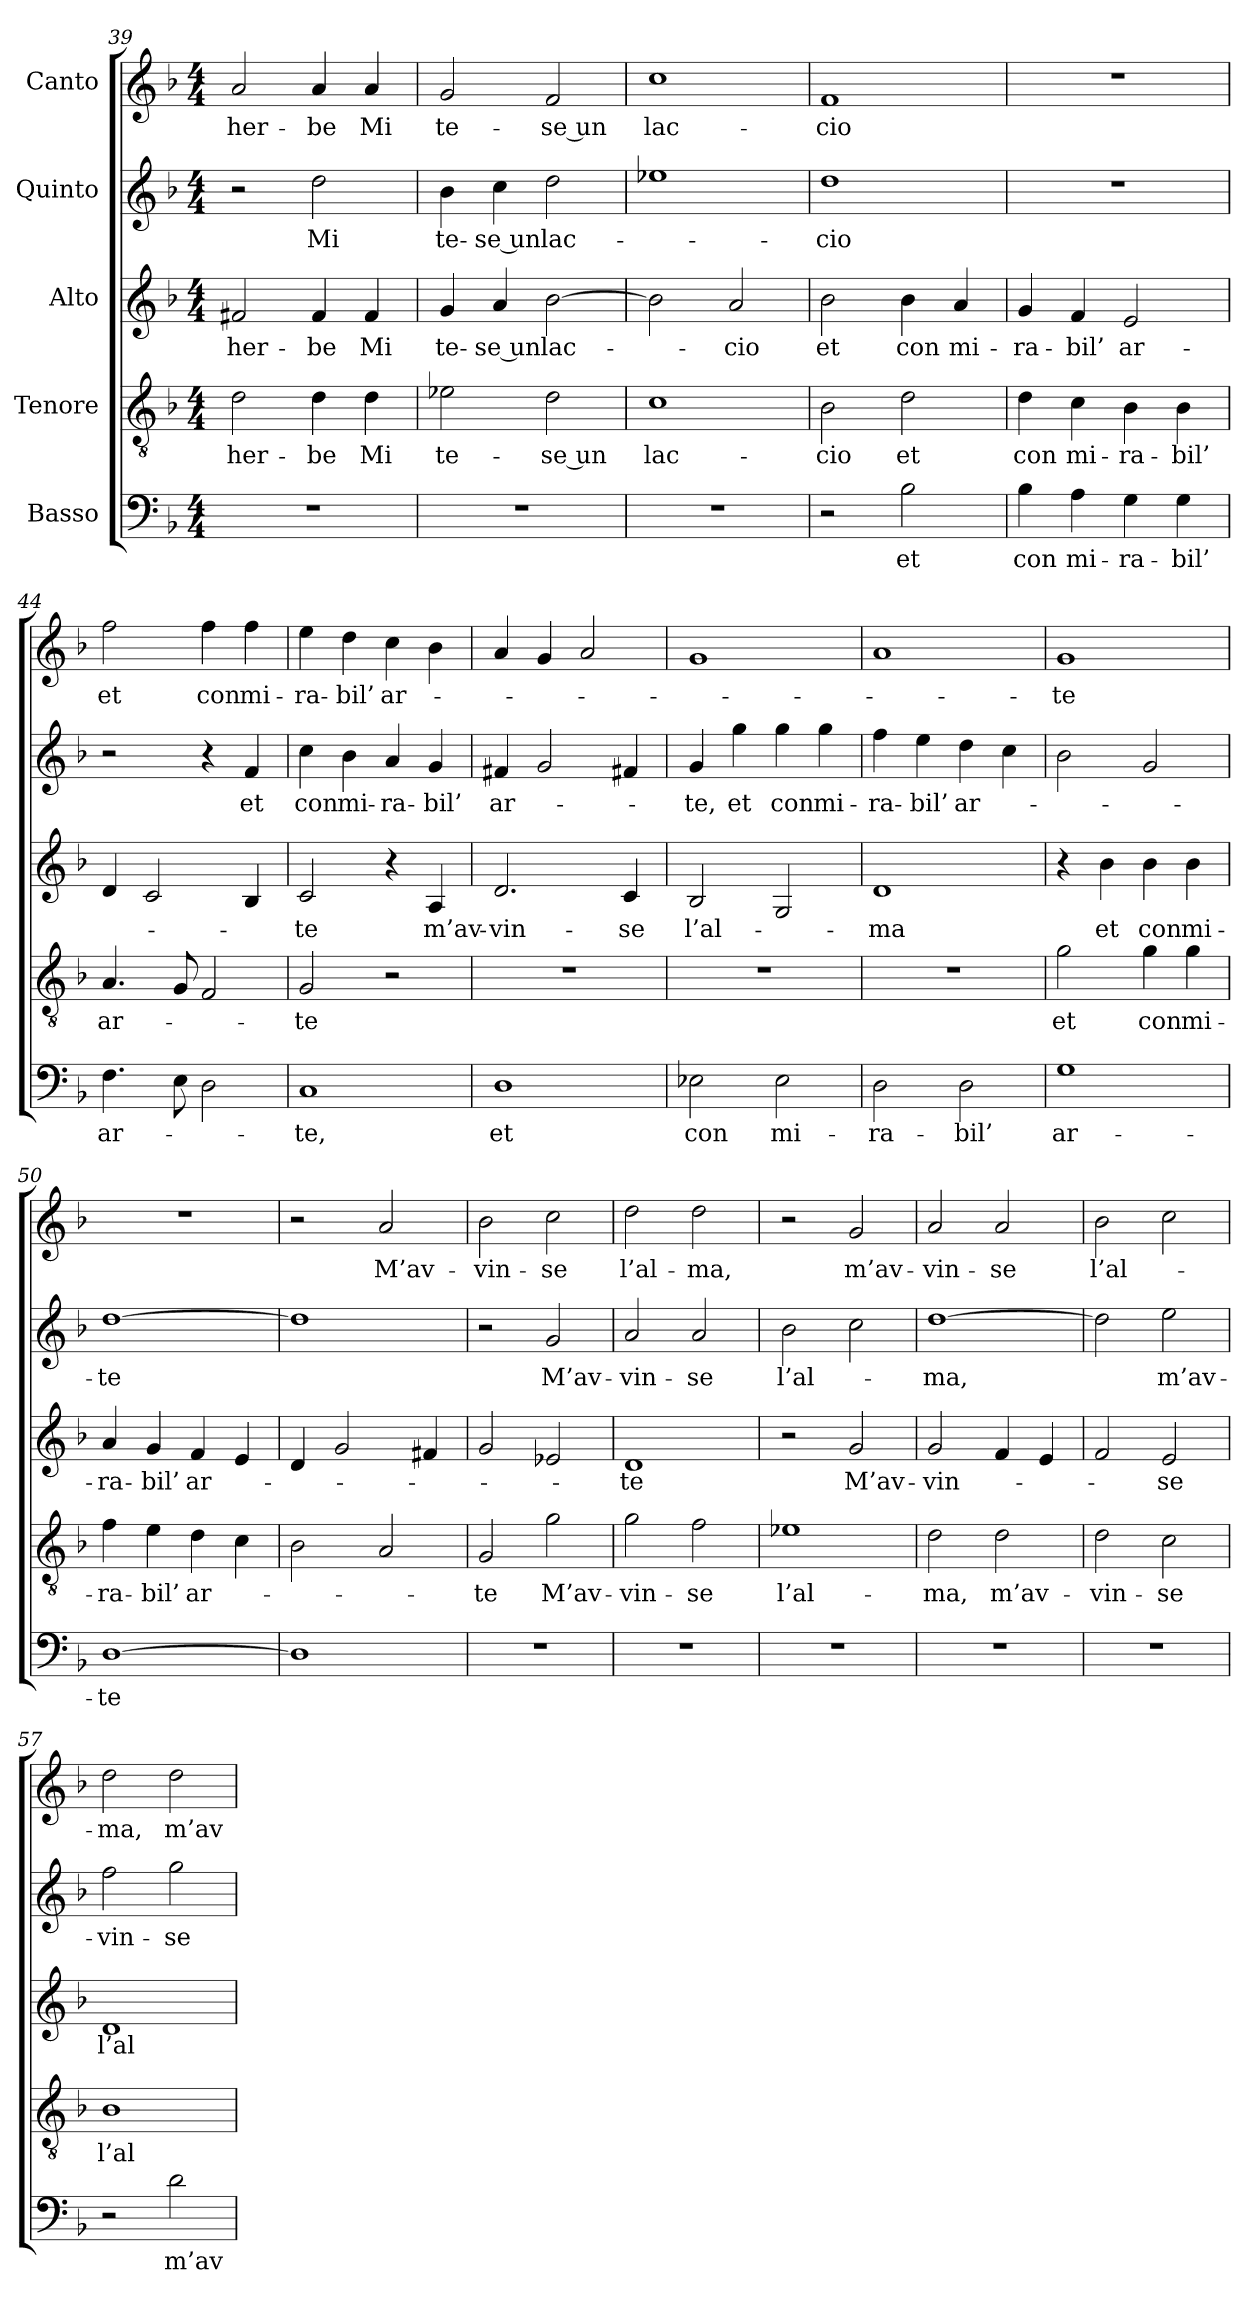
**kern	**text	**kern	**text	**kern	**text	**kern	**text	**kern	**text
*part5	*part5	*part4	*part4	*part3	*part3	*part2	*part2	*part1	*part1
*staff5	*staff5	*staff4	*staff4	*staff3	*staff3	*staff2	*staff2	*staff1	*staff1
*I"Basso	*	*I"Tenore	*	*I"Alto	*	*I"Quinto	*	*I"Canto	*
*clefF4	*	*clefGv2	*	*clefG2	*	*clefG2	*	*clefG2	*
*	*	*ITrd7c12	*	*	*	*	*	*	*
*k[b-]	*	*k[b-]	*	*k[b-]	*	*k[b-]	*	*k[b-]	*
*F:	*	*F:	*	*F:	*	*F:	*	*F:	*
*M4/4	*	*M4/4	*	*M4/4	*	*M4/4	*	*M4/4	*
=39	=39	=39	=39	=39	=39	=39	=39	=39	=39
1r	.	2D\	her-	2f#X/	her-	2r	.	2a/	her-
.	.	4D\	-be	4f#/	-be	2dd\	Mi	4a/	-be
.	.	4D\	Mi	4f#/	Mi	.	.	4a/	Mi
!!LO:LB:g=z
=40	=40	=40	=40	=40	=40	=40	=40	=40	=40
1r	.	2E-X\	te-	4g/	te-	4b-\	te-	2g/	te-
.	.	.	.	4a/	-se un	4cc\	-se un	.	.
.	.	2D\	-se un	[2b-\	lac-	2dd\	lac-	2f/	-se un
=41	=41	=41	=41	=41	=41	=41	=41	=41	=41
1r	.	1C\	lac-	2b-\]	.	1ee-X\	.	1cc\	lac-
.	.	.	.	2a/	-cio	.	.	.	.
=42	=42	=42	=42	=42	=42	=42	=42	=42	=42
2r	.	2BB-\	-cio	2b-\	et	1dd\	-cio	1f/	-cio
2B-\	et	2D\	et	4b-\	con	.	.	.	.
.	.	.	.	4a/	mi-	.	.	.	.
=43	=43	=43	=43	=43	=43	=43	=43	=43	=43
4B-\	con	4D\	con	4g/	-ra-	1r	.	1r	.
4A\	mi-	4C\	mi-	4f/	-bil’	.	.	.	.
4G\	-ra-	4BB-\	-ra-	2e/	ar-	.	.	.	.
4G\	-bil’	4BB-\	-bil’	.	.	.	.	.	.
=44	=44	=44	=44	=44	=44	=44	=44	=44	=44
4.F\	ar-	4.AA/	ar-	4d/	.	2r	.	2ff\	et
.	.	.	.	2c/	.	.	.	.	.
8E\	.	8GG/	.	.	.	.	.	.	.
2D\	.	2FF/	.	.	.	4r	.	4ff\	con
.	.	.	.	4B-/	.	4f/	et	4ff\	mi-
!!LO:PB:g=z
=45	=45	=45	=45	=45	=45	=45	=45	=45	=45
1C/	-te,	2GG/	-te	2c/	-te	4cc\	con	4ee\	-ra-
.	.	.	.	.	.	4b-\	mi-	4dd\	-bil’
.	.	2r	.	4r	.	4a/	-ra-	4cc\	ar-
.	.	.	.	4A/	m’av-	4g/	-bil’	4b-\	.
=46	=46	=46	=46	=46	=46	=46	=46	=46	=46
1D\	et	1r	.	2.d/	-vin-	4f#X/	ar-	4a/	.
.	.	.	.	.	.	2g/	.	4g/	.
.	.	.	.	.	.	.	.	2a/	.
.	.	.	.	4c/	-se	4f#X/	.	.	.
=47	=47	=47	=47	=47	=47	=47	=47	=47	=47
2E-X\	con	1r	.	2B-/	l’al-	4g/	-te,	1g/	.
.	.	.	.	.	.	4gg\	et	.	.
2E-\	mi-	.	.	2G/	.	4gg\	con	.	.
.	.	.	.	.	.	4gg\	mi-	.	.
=48	=48	=48	=48	=48	=48	=48	=48	=48	=48
2D\	-ra-	1r	.	1d/	-ma	4ff\	-ra-	1a/	.
.	.	.	.	.	.	4ee\	-bil’	.	.
2D\	-bil’	.	.	.	.	4dd\	ar-	.	.
.	.	.	.	.	.	4cc\	.	.	.
=49	=49	=49	=49	=49	=49	=49	=49	=49	=49
1G\	ar-	2G\	et	4r	.	2b-\	.	1g/	-te
.	.	.	.	4b-\	et	.	.	.	.
.	.	4G\	con	4b-\	con	2g/	.	.	.
.	.	4G\	mi-	4b-\	mi-	.	.	.	.
=50	=50	=50	=50	=50	=50	=50	=50	=50	=50
[1D\	-te	4F\	-ra-	4a/	-ra-	[1dd\	-te	1r	.
.	.	4E\	-bil’	4g/	-bil’	.	.	.	.
.	.	4D\	ar-	4f/	ar-	.	.	.	.
.	.	4C\	.	4e/	.	.	.	.	.
!!LO:LB:g=z
=51	=51	=51	=51	=51	=51	=51	=51	=51	=51
1D\]	.	2BB-\	.	4d/	.	1dd\]	.	2r	.
.	.	.	.	2g/	.	.	.	.	.
.	.	2AA/	.	.	.	.	.	2a/	M’av-
.	.	.	.	4f#X/	.	.	.	.	.
=52	=52	=52	=52	=52	=52	=52	=52	=52	=52
1r	.	2GG/	-te	2g/	.	2r	.	2b-\	-vin-
.	.	2G\	M’av-	2e-X/	.	2g/	M’av-	2cc\	-se
=53	=53	=53	=53	=53	=53	=53	=53	=53	=53
1r	.	2G\	-vin-	1d/	-te	2a/	-vin-	2dd\	l’al-
.	.	2F\	-se	.	.	2a/	-se	2dd\	-ma,
=54	=54	=54	=54	=54	=54	=54	=54	=54	=54
1r	.	1E-X\	l’al-	2r	.	2b-\	l’al-	2r	.
.	.	.	.	2g/	M’av-	2cc\	.	2g/	m’av-
=55	=55	=55	=55	=55	=55	=55	=55	=55	=55
1r	.	2D\	-ma,	2g/	-vin-	[1dd\	-ma,	2a/	-vin-
.	.	2D\	m’av-	4f/	.	.	.	2a/	-se
.	.	.	.	4e/	.	.	.	.	.
=56	=56	=56	=56	=56	=56	=56	=56	=56	=56
1r	.	2D\	-vin-	2f/	.	2dd\]	.	2b-\	l’al-
.	.	2C\	-se	2e/	-se	2ee\	m’av-	2cc\	.
!!LO:LB:g=z
=57	=57	=57	=57	=57	=57	=57	=57	=57	=57
2r	.	1BB-\	l’al-	1d/	l’al-	2ff\	-vin-	2dd\	-ma,
2d\	m’av-	.	.	.	.	2gg\	-se	2dd\	m’av-
=	=	=	=	=	=	=	=	=	=
*-	*-	*-	*-	*-	*-	*-	*-	*-	*-
